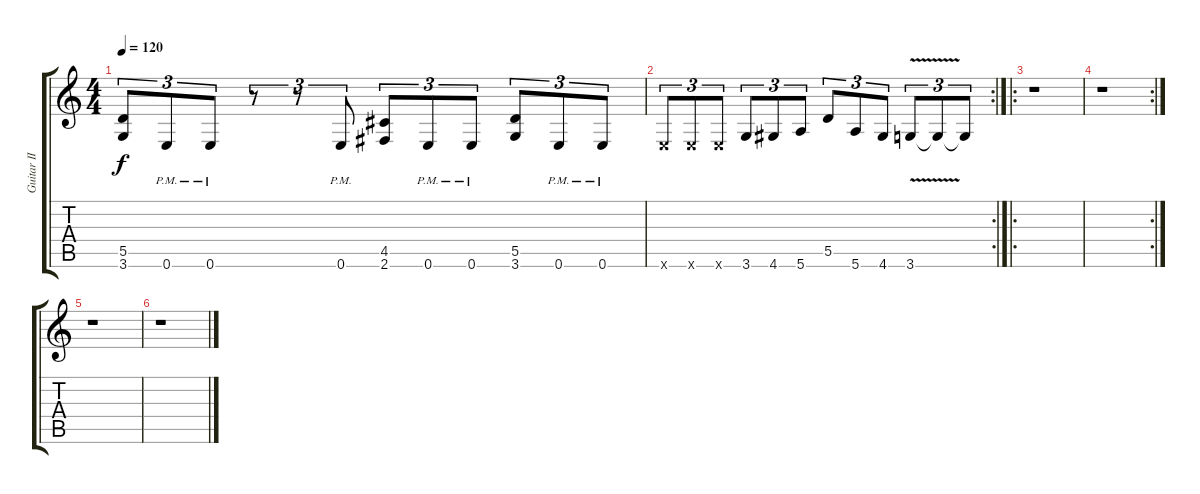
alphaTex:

\track ("Guitar II" "Guitar II") {instrument distortionguitar}
\staff {score tabs}
\tuning (E4 B3 G3 D3 A2 E2) {hide}
\ts (4 4)
\tempo 120
\clef g2
\ks c
(5.5 3.6).8{tu (3 2) dy f} 0.6{pm}.8{tu (3 2)} 0.6{pm}.8{tu (3 2)} r.8{tu (3 2)} r.8{tu (3 2)} 0.6{pm}.8{tu (3 2)} (4.5 2.6).8{tu (3 2)} 0.6{pm}.8{tu (3 2)} 0.6{pm}.8{tu (3 2)} (5.5 3.6).8{tu (3 2)} 0.6{pm}.8{tu (3 2)} 0.6{pm}.8{tu (3 2)} |
\rc 2
0.6{x}.8{tu (3 2)} 0.6{x}.8{tu (3 2)} 0.6{x}.8{tu (3 2)} 3.6.8{tu (3 2)} 4.6.8{tu (3 2)} 5.6.8{tu (3 2)} 5.5.8{tu (3 2)} 5.6.8{tu (3 2)} 4.6.8{tu (3 2)} 3.6{v}.8{tu (3 2)} 3.6{t}.8{tu (3 2)} 3.6{t}.8{tu (3 2)} |
\ro
r.1 |
\rc 2
r.1 |
r.1 |
r.1
